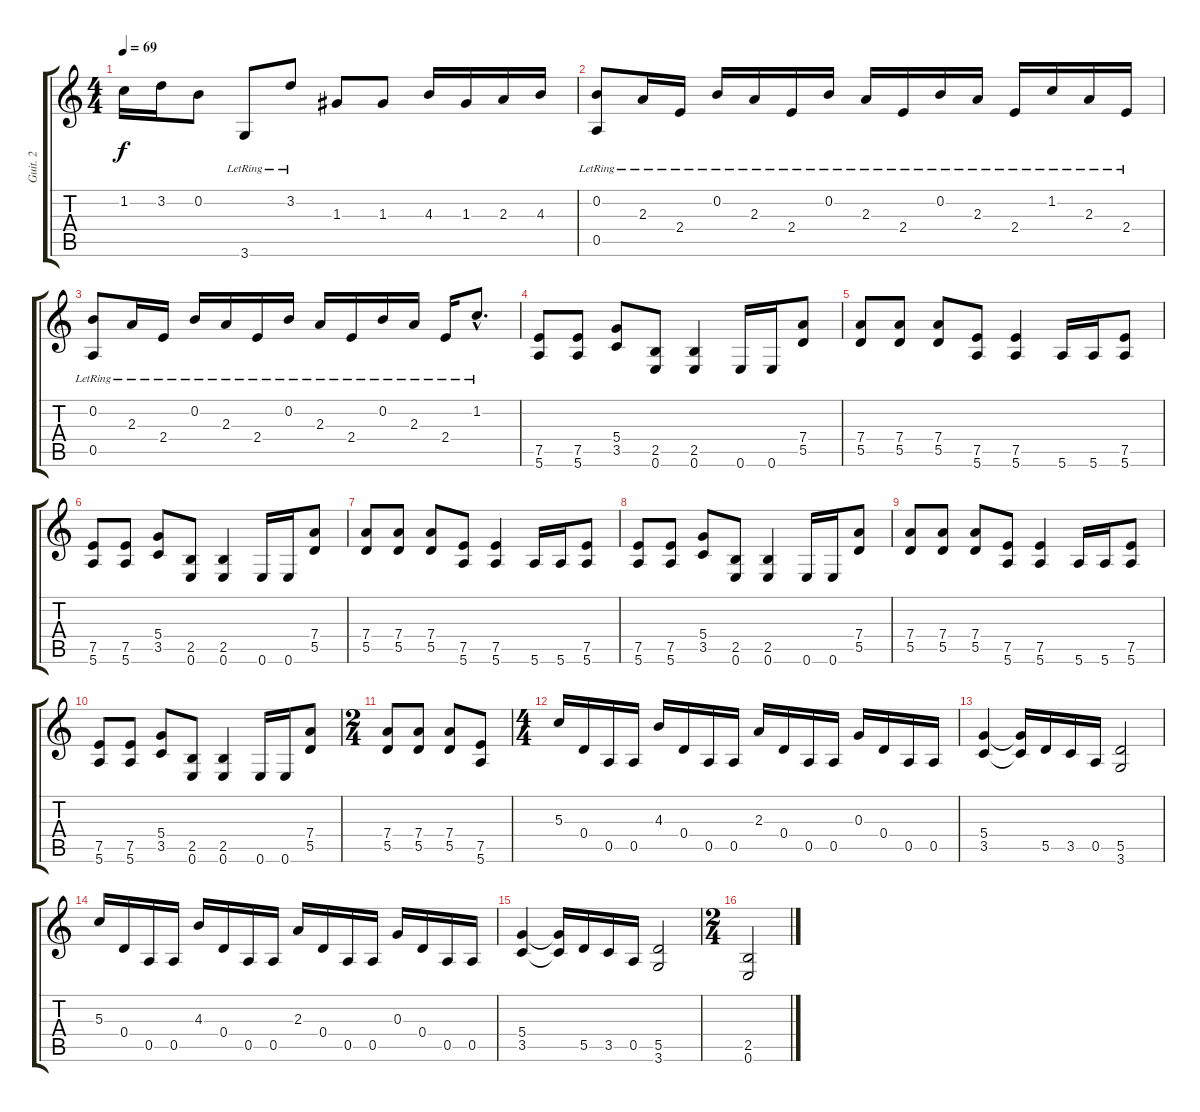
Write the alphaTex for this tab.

\track ("Guit. 2" "Guit. 2") {instrument distortionguitar}
\staff {score tabs}
\tuning (E4 B3 G3 D3 A2 E2) {hide}
\ts (4 4)
\tempo 69
\clef g2
\ks c
1.2.16{dy f} 3.2.16 0.2.8 3.6{lr}.8 3.2{lr}.8 1.3.8 1.3.8 4.3.16 1.3.16 2.3.16 4.3.16 |
(0.2{lr} 0.5{lr}).8 2.3{lr}.16 2.4{lr}.16 0.2{lr}.16 2.3{lr}.16 2.4{lr}.16 0.2{lr}.16 2.3{lr}.16 2.4{lr}.16 0.2{lr}.16 2.3{lr}.16 2.4{lr}.16 1.2{lr}.16 2.3{lr}.16 2.4{lr}.16 |
(0.2{lr} 0.5{lr}).8 2.3{lr}.16 2.4{lr}.16 0.2{lr}.16 2.3{lr}.16 2.4{lr}.16 0.2{lr}.16 2.3{lr}.16 2.4{lr}.16 0.2{lr}.16 2.3{lr}.16 2.4{lr}.16 1.2{hac lr}.8{d} |
(7.5 5.6).8{volume 13 instrument distortionguitar} (7.5 5.6).8 (5.4 3.5).8 (2.5 0.6).8 (2.5 0.6).4 0.6.16 0.6.16 (7.4 5.5).8 |
(7.4 5.5).8 (7.4 5.5).8 (7.4 5.5).8 (7.5 5.6).8 (7.5 5.6).4 5.6.16 5.6.16 (7.5 5.6).8 |
(7.5 5.6).8 (7.5 5.6).8 (5.4 3.5).8 (2.5 0.6).8 (2.5 0.6).4 0.6.16 0.6.16 (7.4 5.5).8 |
(7.4 5.5).8 (7.4 5.5).8 (7.4 5.5).8 (7.5 5.6).8 (7.5 5.6).4 5.6.16 5.6.16 (7.5 5.6).8 |
(7.5 5.6).8 (7.5 5.6).8 (5.4 3.5).8 (2.5 0.6).8 (2.5 0.6).4 0.6.16 0.6.16 (7.4 5.5).8 |
(7.4 5.5).8 (7.4 5.5).8 (7.4 5.5).8 (7.5 5.6).8 (7.5 5.6).4 5.6.16 5.6.16 (7.5 5.6).8 |
(7.5 5.6).8 (7.5 5.6).8 (5.4 3.5).8 (2.5 0.6).8 (2.5 0.6).4 0.6.16 0.6.16 (7.4 5.5).8 |
\ts (2 4)
(7.4 5.5).8 (7.4 5.5).8 (7.4 5.5).8 (7.5 5.6).8 |
\ts (4 4)
5.3.16 0.4.16 0.5.16 0.5.16 4.3.16 0.4.16 0.5.16 0.5.16 2.3.16 0.4.16 0.5.16 0.5.16 0.3.16 0.4.16 0.5.16 0.5.16 |
(5.4 3.5).4 (5.4{t} 3.5{t}).16 5.5.16 3.5.16 0.5.16 (5.5 3.6).2 |
5.3.16 0.4.16 0.5.16 0.5.16 4.3.16 0.4.16 0.5.16 0.5.16 2.3.16 0.4.16 0.5.16 0.5.16 0.3.16 0.4.16 0.5.16 0.5.16 |
(5.4 3.5).4 (5.4{t} 3.5{t}).16 5.5.16 3.5.16 0.5.16 (5.5 3.6).2 |
\ts (2 4)
(2.5 0.6).2
